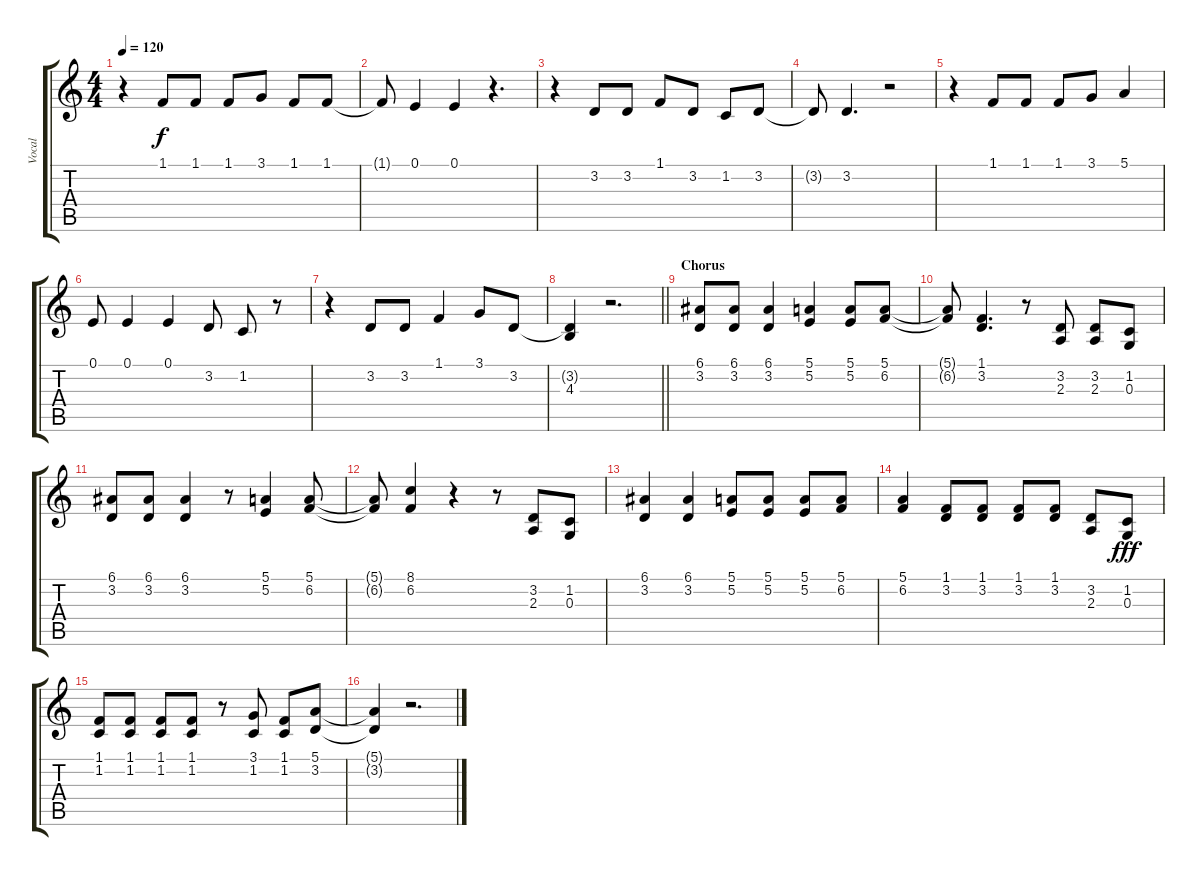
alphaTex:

\track ("Vocal" "Vocal") {instrument lead6voice}
\staff {score tabs}
\tuning (E4 B3 G3 D3 A2 E2) {hide}
\ts (4 4)
\tempo 120
\clef g2
\ks c
r.4{dy f} 1.1.8 1.1.8 1.1.8 3.1.8 1.1.8 1.1.8 |
1.1{t}.8 0.1.4 0.1.4 r.4{d} |
r.4 3.2.8 3.2.8 1.1.8 3.2.8 1.2.8 3.2.8 |
3.2{t}.8 3.2.4{d} r.2 |
r.4 1.1.8 1.1.8 1.1.8 3.1.8 5.1.4 |
0.1.8 0.1.4 0.1.4 3.2.8 1.2.8 r.8 |
r.4 3.2.8 3.2.8 1.1.4 3.1.8 3.2.8 |
\barLineRight lightlight
(3.2{t} 4.3).4 r.2{d} |
\section ("" "Chorus")
(6.1 3.2).8 (6.1 3.2).8 (6.1 3.2).4 (5.1 5.2).4 (5.1 5.2).8 (5.1 6.2).8 |
(5.1{t} 6.2{t}).8 (1.1 3.2).4{d} r.8 (3.2 2.3).8 (3.2 2.3).8 (1.2 0.3).8 |
(6.1 3.2).8 (6.1 3.2).8 (6.1 3.2).4 r.8 (5.1 5.2).4 (5.1 6.2).8 |
(5.1{t} 6.2{t}).8 (8.1 6.2).4 r.4 r.8 (3.2 2.3).8 (1.2 0.3).8 |
(6.1 3.2).4 (6.1 3.2).4 (5.1 5.2).8 (5.1 5.2).8 (5.1 5.2).8 (5.1 6.2).8 |
(5.1 6.2).4 (1.1 3.2).8 (1.1 3.2).8 (1.1 3.2).8 (1.1 3.2).8 (3.2 2.3).8 (1.2 0.3).8{dy fff} |
(1.1 1.2).8 (1.1 1.2).8 (1.1 1.2).8 (1.1 1.2).8 r.8 (3.1 1.2).8 (1.1 1.2).8 (5.1 3.2).8 |
(5.1{t} 3.2{t}).4 r.2{d}
